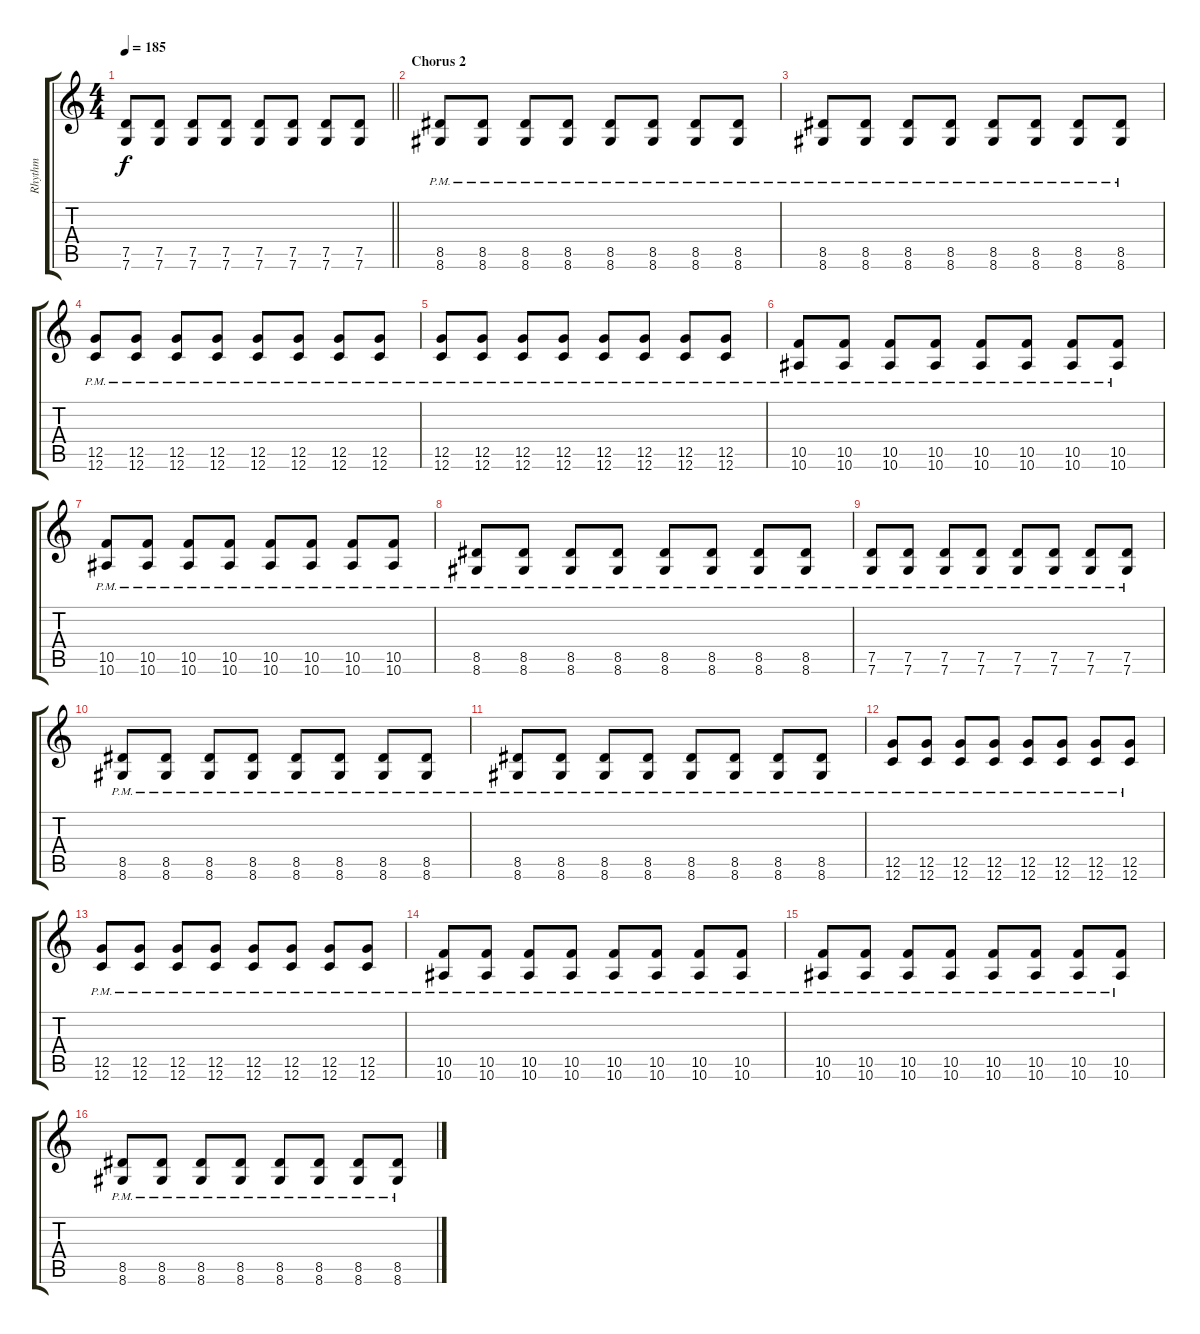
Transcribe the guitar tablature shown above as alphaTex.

\track ("Rhythm" "Rhythm") {instrument overdrivenguitar}
\staff {score tabs}
\tuning (D4 A3 F3 C3 G2 C2) {hide}
\ts (4 4)
\tempo 185
\clef g2
\barLineRight lightlight
\ks c
(7.5 7.6).8{dy f} (7.5 7.6).8 (7.5 7.6).8 (7.5 7.6).8 (7.5 7.6).8 (7.5 7.6).8 (7.5 7.6).8 (7.5 7.6).8 |
\section ("" "Chorus 2")
(8.5{pm} 8.6{pm}).8 (8.5{pm} 8.6{pm}).8 (8.5{pm} 8.6{pm}).8 (8.5{pm} 8.6{pm}).8 (8.5{pm} 8.6{pm}).8 (8.5{pm} 8.6{pm}).8 (8.5{pm} 8.6{pm}).8 (8.5{pm} 8.6{pm}).8 |
(8.5{pm} 8.6{pm}).8 (8.5{pm} 8.6{pm}).8 (8.5{pm} 8.6{pm}).8 (8.5{pm} 8.6{pm}).8 (8.5{pm} 8.6{pm}).8 (8.5{pm} 8.6{pm}).8 (8.5{pm} 8.6{pm}).8 (8.5{pm} 8.6{pm}).8 |
(12.5{pm} 12.6{pm}).8 (12.5{pm} 12.6{pm}).8 (12.5{pm} 12.6{pm}).8 (12.5{pm} 12.6{pm}).8 (12.5{pm} 12.6{pm}).8 (12.5{pm} 12.6{pm}).8 (12.5{pm} 12.6{pm}).8 (12.5{pm} 12.6{pm}).8 |
(12.5{pm} 12.6{pm}).8 (12.5{pm} 12.6{pm}).8 (12.5{pm} 12.6{pm}).8 (12.5{pm} 12.6{pm}).8 (12.5{pm} 12.6{pm}).8 (12.5{pm} 12.6{pm}).8 (12.5{pm} 12.6{pm}).8 (12.5{pm} 12.6{pm}).8 |
(10.5{pm} 10.6{pm}).8 (10.5{pm} 10.6{pm}).8 (10.5{pm} 10.6{pm}).8 (10.5{pm} 10.6{pm}).8 (10.5{pm} 10.6{pm}).8 (10.5{pm} 10.6{pm}).8 (10.5{pm} 10.6{pm}).8 (10.5{pm} 10.6{pm}).8 |
(10.5{pm} 10.6{pm}).8 (10.5{pm} 10.6{pm}).8 (10.5{pm} 10.6{pm}).8 (10.5{pm} 10.6{pm}).8 (10.5{pm} 10.6{pm}).8 (10.5{pm} 10.6{pm}).8 (10.5{pm} 10.6{pm}).8 (10.5{pm} 10.6{pm}).8 |
(8.5{pm} 8.6{pm}).8 (8.5{pm} 8.6{pm}).8 (8.5{pm} 8.6{pm}).8 (8.5{pm} 8.6{pm}).8 (8.5{pm} 8.6{pm}).8 (8.5{pm} 8.6{pm}).8 (8.5{pm} 8.6{pm}).8 (8.5{pm} 8.6{pm}).8 |
(7.5{pm} 7.6{pm}).8 (7.5{pm} 7.6{pm}).8 (7.5{pm} 7.6{pm}).8 (7.5{pm} 7.6{pm}).8 (7.5{pm} 7.6{pm}).8 (7.5{pm} 7.6{pm}).8 (7.5{pm} 7.6{pm}).8 (7.5{pm} 7.6{pm}).8 |
(8.5{pm} 8.6{pm}).8 (8.5{pm} 8.6{pm}).8 (8.5{pm} 8.6{pm}).8 (8.5{pm} 8.6{pm}).8 (8.5{pm} 8.6{pm}).8 (8.5{pm} 8.6{pm}).8 (8.5{pm} 8.6{pm}).8 (8.5{pm} 8.6{pm}).8 |
(8.5{pm} 8.6{pm}).8 (8.5{pm} 8.6{pm}).8 (8.5{pm} 8.6{pm}).8 (8.5{pm} 8.6{pm}).8 (8.5{pm} 8.6{pm}).8 (8.5{pm} 8.6{pm}).8 (8.5{pm} 8.6{pm}).8 (8.5{pm} 8.6{pm}).8 |
(12.5{pm} 12.6{pm}).8 (12.5{pm} 12.6{pm}).8 (12.5{pm} 12.6{pm}).8 (12.5{pm} 12.6{pm}).8 (12.5{pm} 12.6{pm}).8 (12.5{pm} 12.6{pm}).8 (12.5{pm} 12.6{pm}).8 (12.5{pm} 12.6{pm}).8 |
(12.5{pm} 12.6{pm}).8 (12.5{pm} 12.6{pm}).8 (12.5{pm} 12.6{pm}).8 (12.5{pm} 12.6{pm}).8 (12.5{pm} 12.6{pm}).8 (12.5{pm} 12.6{pm}).8 (12.5{pm} 12.6{pm}).8 (12.5{pm} 12.6{pm}).8 |
(10.5{pm} 10.6{pm}).8 (10.5{pm} 10.6{pm}).8 (10.5{pm} 10.6{pm}).8 (10.5{pm} 10.6{pm}).8 (10.5{pm} 10.6{pm}).8 (10.5{pm} 10.6{pm}).8 (10.5{pm} 10.6{pm}).8 (10.5{pm} 10.6{pm}).8 |
(10.5{pm} 10.6{pm}).8 (10.5{pm} 10.6{pm}).8 (10.5{pm} 10.6{pm}).8 (10.5{pm} 10.6{pm}).8 (10.5{pm} 10.6{pm}).8 (10.5{pm} 10.6{pm}).8 (10.5{pm} 10.6{pm}).8 (10.5{pm} 10.6{pm}).8 |
(8.5{pm} 8.6{pm}).8 (8.5{pm} 8.6{pm}).8 (8.5{pm} 8.6{pm}).8 (8.5{pm} 8.6{pm}).8 (8.5{pm} 8.6{pm}).8 (8.5{pm} 8.6{pm}).8 (8.5{pm} 8.6{pm}).8 (8.5{pm} 8.6{pm}).8
